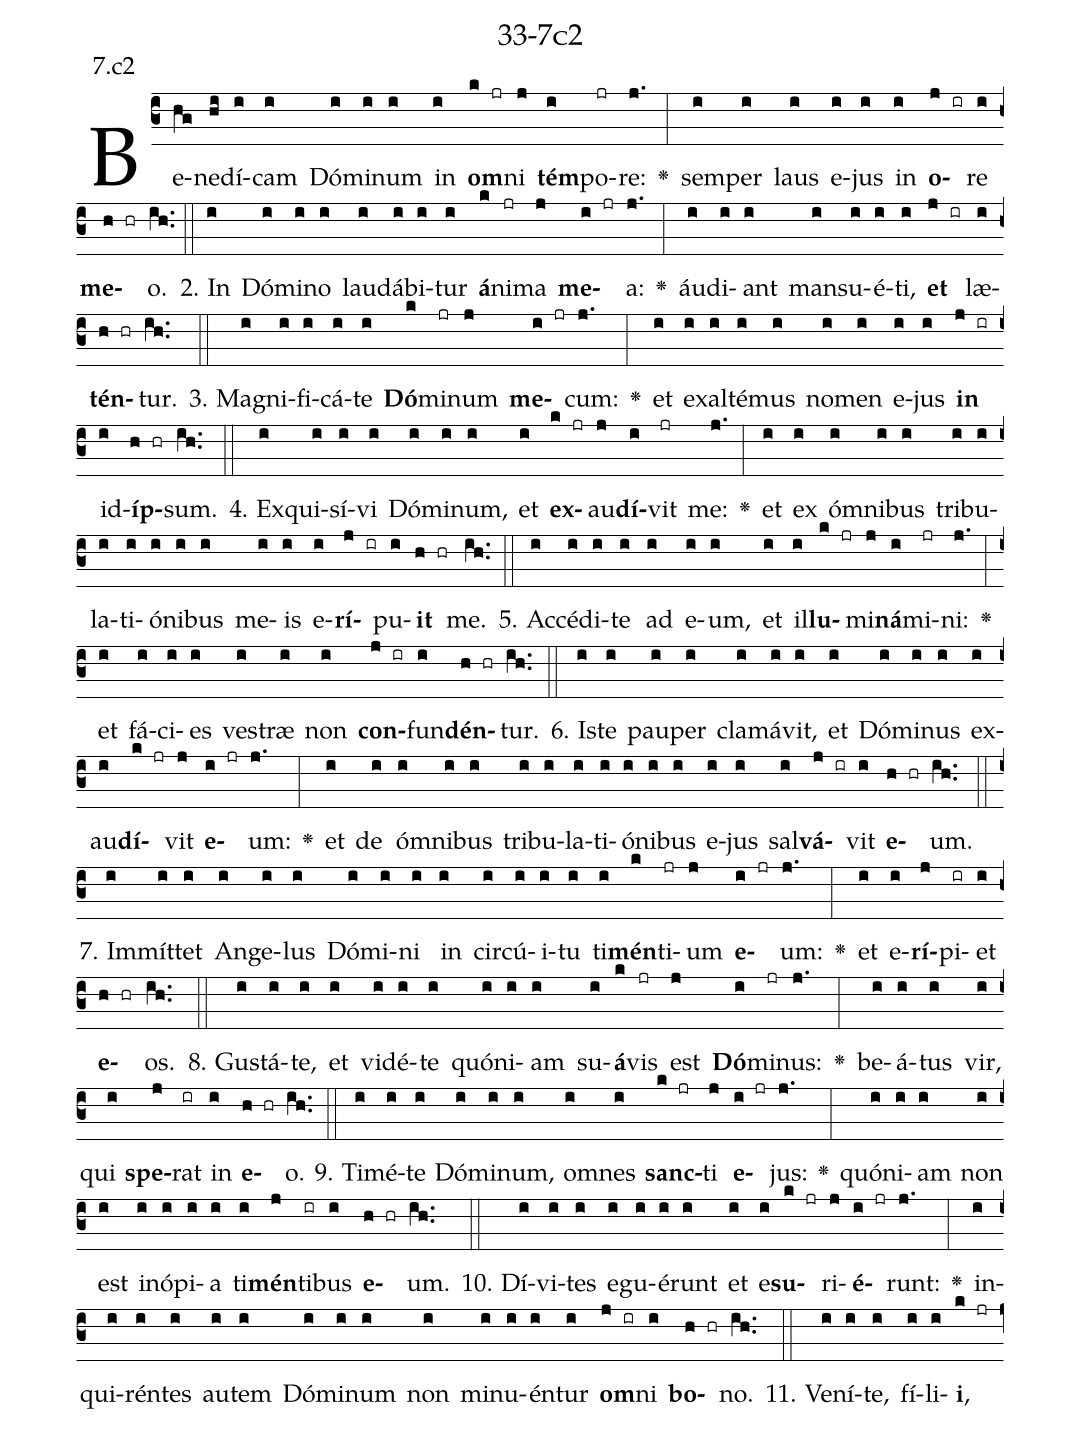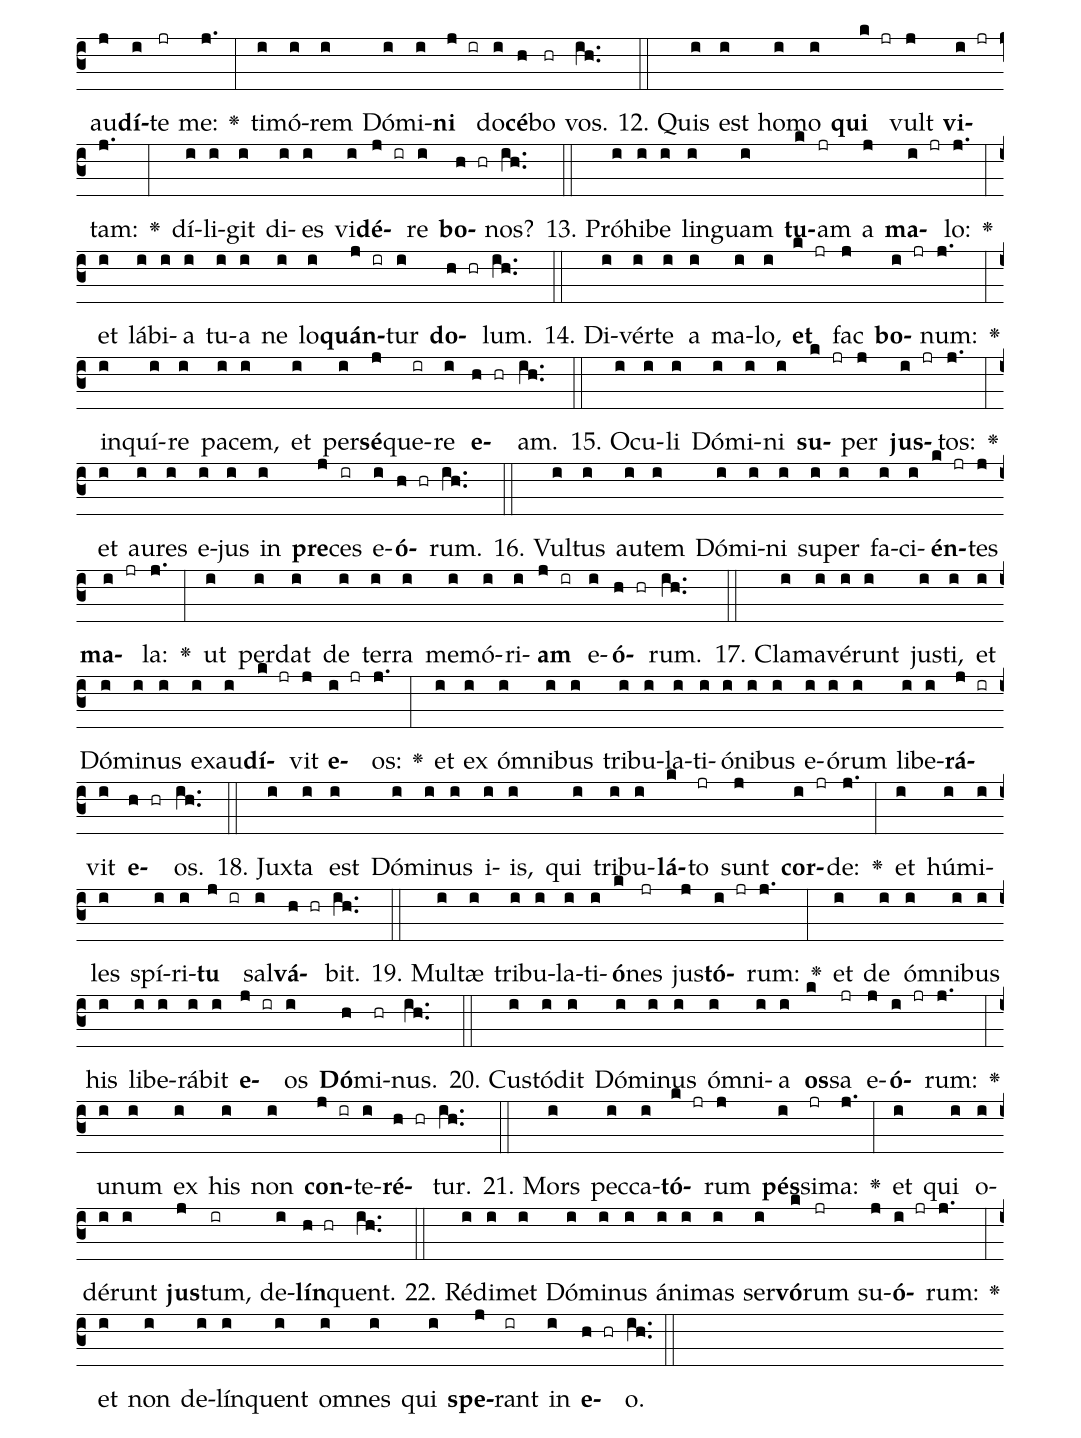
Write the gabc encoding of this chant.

name: 33-7c2;
annotation: 7.c2;
%%
(c3)Be(hg)ne(hi)dí(i)cam(i) Dó(i)mi(i)num(i) in(i) <b>om</b>(k jr)ni(j) <b>tém</b>(i)po(jr)re:(j.) <v>\greheightstar</v>(:) sem(i)per(i) laus(i) e(i)jus(i) in(i) <b>o</b>(j ir)re(i) <b>me</b>(h hr)o.(ih..) (::)
2. In(i) Dó(i)mi(i)no(i) lau(i)dá(i)bi(i)tur(i) <b>á</b>(k)ni(jr)ma(j) <b>me</b>(i jr)a:(j.) <v>\greheightstar</v>(:) áu(i)di(i)ant(i) man(i)su(i)é(i)ti,(i) <b>et</b>(j ir) læ(i)<b>tén</b>(h hr)tur.(ih..) (::)
3. Ma(i)gni(i)fi(i)cá(i)te(i) <b>Dó</b>(k)mi(jr)num(j) <b>me</b>(i jr)cum:(j.) <v>\greheightstar</v>(:) et(i) ex(i)al(i)té(i)mus(i) no(i)men(i) e(i)jus(i) <b>in</b>(j ir) id(i)<b>íp</b>(h hr)sum.(ih..) (::)
4. Ex(i)qui(i)sí(i)vi(i) Dó(i)mi(i)num,(i) et(i) <b>ex</b>(k jr)au(j)<b>dí</b>(i)vit(jr) me:(j.) <v>\greheightstar</v>(:) et(i) ex(i) óm(i)ni(i)bus(i) tri(i)bu(i)la(i)ti(i)ó(i)ni(i)bus(i) me(i)is(i) e(i)<b>rí</b>(j ir)pu(i)<b>it</b>(h hr) me.(ih..) (::)
5. Ac(i)cé(i)di(i)te(i) ad(i) e(i)um,(i) et(i) il(i)<b>lu</b>(k jr)mi(j)<b>ná</b>(i)mi(jr)ni:(j.) <v>\greheightstar</v>(:) et(i) fá(i)ci(i)es(i) ves(i)træ(i) non(i) <b>con</b>(j ir)fun(i)<b>dén</b>(h hr)tur.(ih..) (::)
6. Is(i)te(i) pau(i)per(i) cla(i)má(i)vit,(i) et(i) Dó(i)mi(i)nus(i) ex(i)au(i)<b>dí</b>(k jr)vit(j) <b>e</b>(i jr)um:(j.) <v>\greheightstar</v>(:) et(i) de(i) óm(i)ni(i)bus(i) tri(i)bu(i)la(i)ti(i)ó(i)ni(i)bus(i) e(i)jus(i) sal(i)<b>vá</b>(j ir)vit(i) <b>e</b>(h hr)um.(ih..) (::)
7. Im(i)mít(i)tet(i) An(i)ge(i)lus(i) Dó(i)mi(i)ni(i) in(i) cir(i)cú(i)i(i)tu(i) ti(i)<b>mén</b>(k)ti(jr)um(j) <b>e</b>(i jr)um:(j.) <v>\greheightstar</v>(:) et(i) e(i)<b>rí</b>(j)pi(ir)et(i) <b>e</b>(h hr)os.(ih..) (::)
8. Gus(i)tá(i)te,(i) et(i) vi(i)dé(i)te(i) quón(i)i(i)am(i) su(i)<b>á</b>(k)vis(jr) est(j) <b>Dó</b>(i)mi(jr)nus:(j.) <v>\greheightstar</v>(:) be(i)á(i)tus(i) vir,(i) qui(i) <b>spe</b>(j)rat(ir) in(i) <b>e</b>(h hr)o.(ih..) (::)
9. Ti(i)mé(i)te(i) Dó(i)mi(i)num,(i) om(i)nes(i) <b>sanc</b>(k jr)ti(j) <b>e</b>(i jr)jus:(j.) <v>\greheightstar</v>(:) quón(i)i(i)am(i) non(i) est(i) in(i)ó(i)pi(i)a(i) ti(i)<b>mén</b>(j)ti(ir)bus(i) <b>e</b>(h hr)um.(ih..) (::)
10. Dí(i)vi(i)tes(i) e(i)gu(i)é(i)runt(i) et(i) e(i)<b>su</b>(k jr)ri(j)<b>é</b>(i jr)runt:(j.) <v>\greheightstar</v>(:) in(i)qui(i)rén(i)tes(i) au(i)tem(i) Dó(i)mi(i)num(i) non(i) mi(i)nu(i)én(i)tur(i) <b>om</b>(j ir)ni(i) <b>bo</b>(h hr)no.(ih..) (::)
11. Ve(i)ní(i)te,(i) fí(i)li(i)<b>i</b>,(k jr) au(j)<b>dí</b>(i)te(jr) me:(j.) <v>\greheightstar</v>(:) ti(i)mó(i)rem(i) Dó(i)mi(i)<b>ni</b>(j ir) do(i)<b>cé</b>(h)bo(hr) vos.(ih..) (::)
12. Quis(i) est(i) ho(i)mo(i) <b>qui</b>(k jr) vult(j) <b>vi</b>(i jr)tam:(j.) <v>\greheightstar</v>(:) dí(i)li(i)git(i) di(i)es(i) vi(i)<b>dé</b>(j ir)re(i) <b>bo</b>(h hr)nos?(ih..) (::)
13. Pró(i)hi(i)be(i) lin(i)guam(i) <b>tu</b>(k)am(jr) a(j) <b>ma</b>(i jr)lo:(j.) <v>\greheightstar</v>(:) et(i) lá(i)bi(i)a(i) tu(i)a(i) ne(i) lo(i)<b>quán</b>(j ir)tur(i) <b>do</b>(h hr)lum.(ih..) (::)
14. Di(i)vér(i)te(i) a(i) ma(i)lo,(i) <b>et</b>(k jr) fac(j) <b>bo</b>(i jr)num:(j.) <v>\greheightstar</v>(:) in(i)quí(i)re(i) pa(i)cem,(i) et(i) per(i)<b>sé</b>(j)que(ir)re(i) <b>e</b>(h hr)am.(ih..) (::)
15. O(i)cu(i)li(i) Dó(i)mi(i)ni(i) <b>su</b>(k jr)per(j) <b>jus</b>(i jr)tos:(j.) <v>\greheightstar</v>(:) et(i) au(i)res(i) e(i)jus(i) in(i) <b>pre</b>(j)ces(ir) e(i)<b>ó</b>(h hr)rum.(ih..) (::)
16. Vul(i)tus(i) au(i)tem(i) Dó(i)mi(i)ni(i) su(i)per(i) fa(i)ci(i)<b>én</b>(k jr)tes(j) <b>ma</b>(i jr)la:(j.) <v>\greheightstar</v>(:) ut(i) per(i)dat(i) de(i) ter(i)ra(i) me(i)mó(i)ri(i)<b>am</b>(j ir) e(i)<b>ó</b>(h hr)rum.(ih..) (::)
17. Cla(i)ma(i)vé(i)runt(i) jus(i)ti,(i) et(i) Dó(i)mi(i)nus(i) ex(i)au(i)<b>dí</b>(k jr)vit(j) <b>e</b>(i jr)os:(j.) <v>\greheightstar</v>(:) et(i) ex(i) óm(i)ni(i)bus(i) tri(i)bu(i)la(i)ti(i)ó(i)ni(i)bus(i) e(i)ó(i)rum(i) li(i)be(i)<b>rá</b>(j ir)vit(i) <b>e</b>(h hr)os.(ih..) (::)
18. Jux(i)ta(i) est(i) Dó(i)mi(i)nus(i) i(i)is,(i) qui(i) tri(i)bu(i)<b>lá</b>(k)to(jr) sunt(j) <b>cor</b>(i jr)de:(j.) <v>\greheightstar</v>(:) et(i) hú(i)mi(i)les(i) spí(i)ri(i)<b>tu</b>(j ir) sal(i)<b>vá</b>(h hr)bit.(ih..) (::)
19. Mul(i)tæ(i) tri(i)bu(i)la(i)ti(i)<b>ó</b>(k)nes(jr) jus(j)<b>tó</b>(i jr)rum:(j.) <v>\greheightstar</v>(:) et(i) de(i) óm(i)ni(i)bus(i) his(i) li(i)be(i)rá(i)bit(i) <b>e</b>(j ir)os(i) <b>Dó</b>(h)mi(hr)nus.(ih..) (::)
20. Cus(i)tó(i)dit(i) Dó(i)mi(i)nus(i) óm(i)ni(i)a(i) <b>os</b>(k)sa(jr) e(j)<b>ó</b>(i jr)rum:(j.) <v>\greheightstar</v>(:) u(i)num(i) ex(i) his(i) non(i) <b>con</b>(j ir)te(i)<b>ré</b>(h hr)tur.(ih..) (::)
21. Mors(i) pec(i)ca(i)<b>tó</b>(k jr)rum(j) <b>pés</b>(i)si(jr)ma:(j.) <v>\greheightstar</v>(:) et(i) qui(i) o(i)dé(i)runt(i) <b>jus</b>(j)tum,(ir) de(i)<b>lín</b>(h hr)quent.(ih..) (::)
22. Réd(i)i(i)met(i) Dó(i)mi(i)nus(i) á(i)ni(i)mas(i) ser(i)<b>vó</b>(k)rum(jr) su(j)<b>ó</b>(i jr)rum:(j.) <v>\greheightstar</v>(:) et(i) non(i) de(i)lín(i)quent(i) om(i)nes(i) qui(i) <b>spe</b>(j)rant(ir) in(i) <b>e</b>(h hr)o.(ih..) (::)
